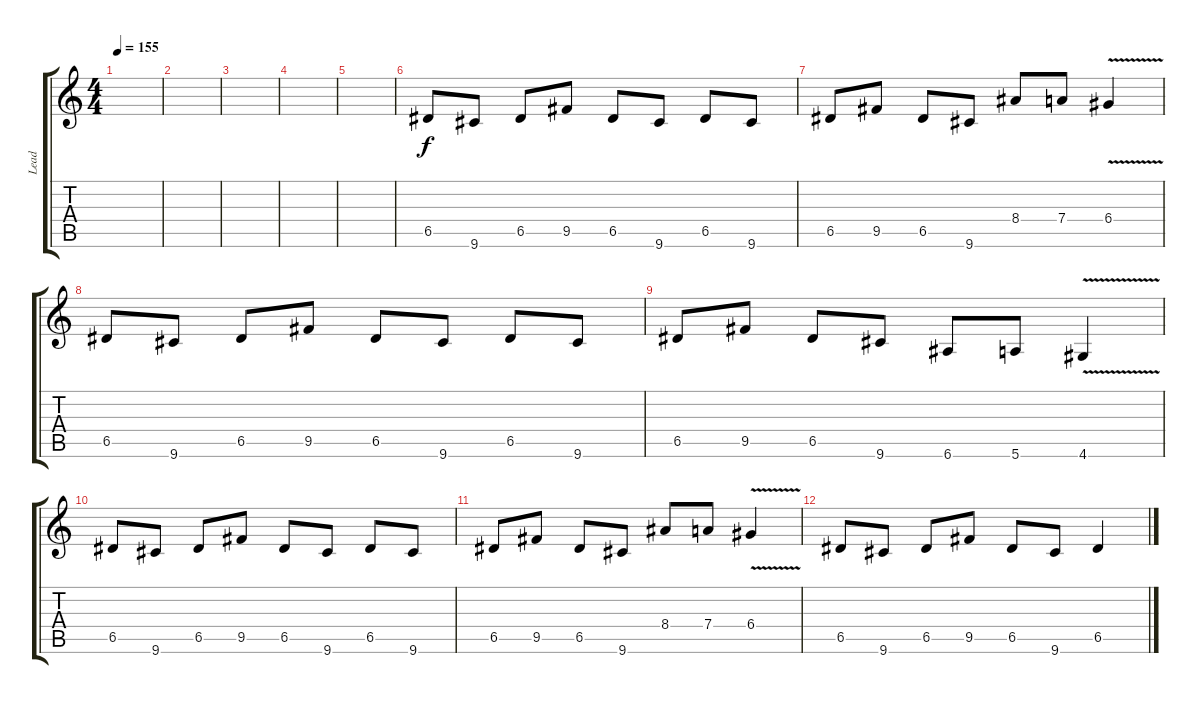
\track ("Lead" "Lead") {instrument distortionguitar}
\staff {score tabs}
\tuning (E4 B3 G3 D3 A2 E2) {hide}
\ts (4 4)
\tempo 155
\clef g2
\ks c
|
|
|
|
|
6.5.8 9.6.8 6.5.8 9.5.8 6.5.8 9.6.8 6.5.8 9.6.8 |
6.5.8 9.5.8 6.5.8 9.6.8 8.4.8 7.4.8 6.4{v}.4 |
6.5.8 9.6.8 6.5.8 9.5.8 6.5.8 9.6.8 6.5.8 9.6.8 |
6.5.8 9.5.8 6.5.8 9.6.8 6.6.8 5.6.8 4.6{v}.4 |
6.5.8 9.6.8 6.5.8 9.5.8 6.5.8 9.6.8 6.5.8 9.6.8 |
6.5.8 9.5.8 6.5.8 9.6.8 8.4.8 7.4.8 6.4{v}.4 |
6.5.8 9.6.8 6.5.8 9.5.8 6.5.8 9.6.8 6.5.4
